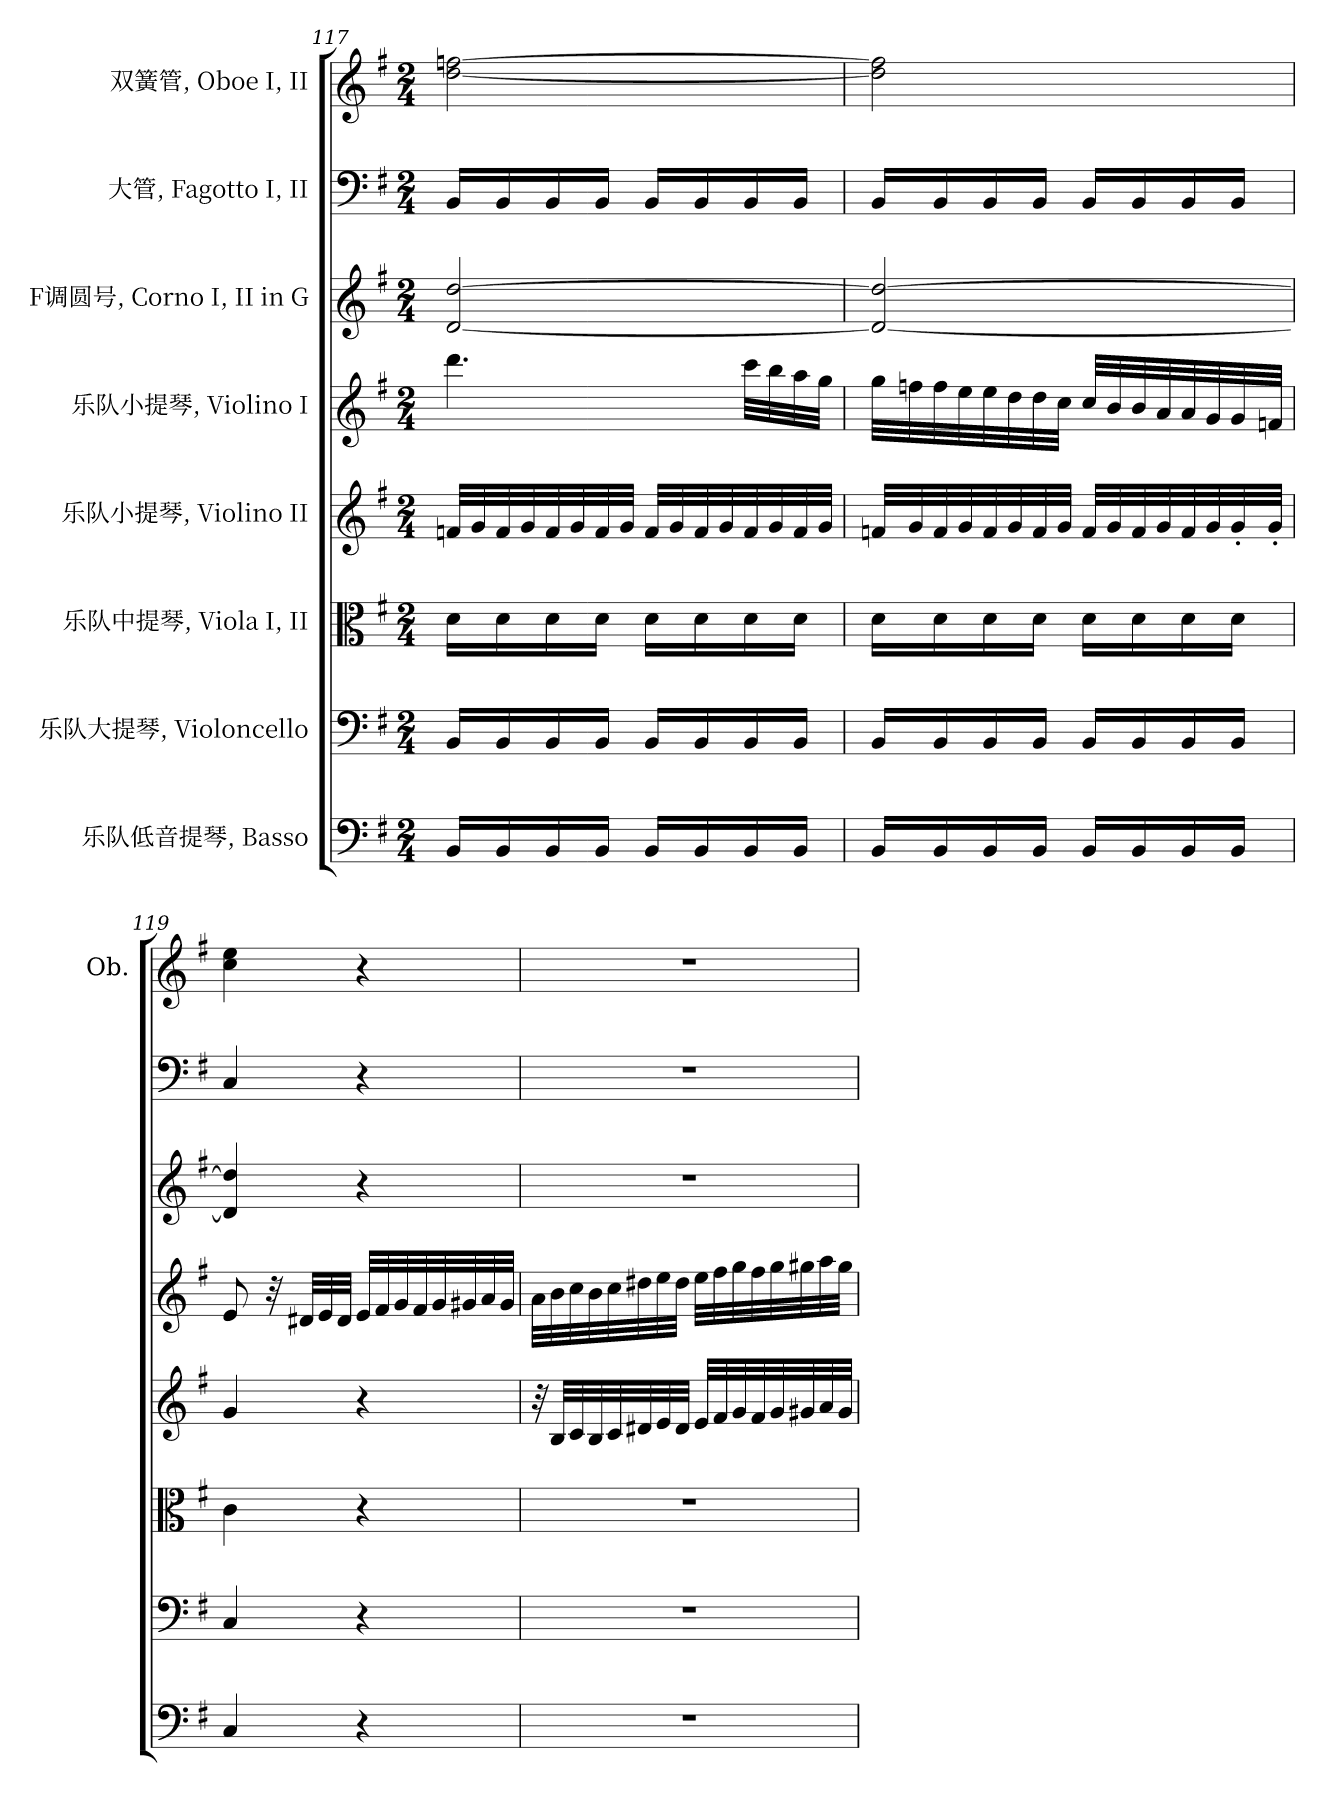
**kern	**kern	**kern	**kern	**kern	**kern	**kern	**kern
*part8	*part7	*part6	*part5	*part4	*part3	*part2	*part1
*staff8	*staff7	*staff6	*staff5	*staff4	*staff3	*staff2	*staff1
*I"乐队低音提琴, Basso	*I"乐队大提琴, Violoncello	*I"乐队中提琴, Viola I, II	*I"乐队小提琴, Violino II	*I"乐队小提琴, Violino I	*I"F调圆号, Corno I, II in G	*I"大管, Fagotto I, II	*I"双簧管, Oboe I, II
*	*	*	*	*	*	*	*I'Ob.
*clefF4	*clefF4	*clefC3	*clefG2	*clefG2	*clefG2	*clefF4	*clefG2
*ITrd7c12	*	*	*	*	*ITrd4c7	*	*
*k[f#]	*k[f#]	*k[f#]	*k[f#]	*k[f#]	*k[]	*k[f#]	*k[f#]
*M2/4	*M2/4	*M2/4	*M2/4	*M2/4	*M2/4	*M2/4	*M2/4
=117	=117	=117	=117	=117	=117	=117	=117
16BBB/LL	16BB/LL	16d\LL	32fn/LLL	4.ddd\	[2G/ [2g/	16BB/LL	[2dd\ [2ffn\
.	.	.	32g/	.	.	.	.
16BBB/	16BB/	16d\	32f/	.	.	16BB/	.
.	.	.	32g/	.	.	.	.
16BBB/	16BB/	16d\	32f/	.	.	16BB/	.
.	.	.	32g/	.	.	.	.
16BBB/JJ	16BB/JJ	16d\JJ	32f/	.	.	16BB/JJ	.
.	.	.	32g/JJJ	.	.	.	.
16BBB/LL	16BB/LL	16d\LL	32f/LLL	.	.	16BB/LL	.
.	.	.	32g/	.	.	.	.
16BBB/	16BB/	16d\	32f/	.	.	16BB/	.
.	.	.	32g/	.	.	.	.
16BBB/	16BB/	16d\	32f/	32ccc\LLL	.	16BB/	.
.	.	.	32g/	32bb\	.	.	.
16BBB/JJ	16BB/JJ	16d\JJ	32f/	32aa\	.	16BB/JJ	.
.	.	.	32g/JJJ	32gg\JJJ	.	.	.
!!LO:PB:g=z
=118	=118	=118	=118	=118	=118	=118	=118
16BBB/LL	16BB/LL	16d\LL	32fn/LLL	32gg\LLL	2G/_ 2g/_	16BB/LL	2dd\] 2ff\]
.	.	.	32g/	32ffn\	.	.	.
16BBB/	16BB/	16d\	32f/	32ff\	.	16BB/	.
.	.	.	32g/	32ee\	.	.	.
16BBB/	16BB/	16d\	32f/	32ee\	.	16BB/	.
.	.	.	32g/	32dd\	.	.	.
16BBB/JJ	16BB/JJ	16d\JJ	32f/	32dd\	.	16BB/JJ	.
.	.	.	32g/JJJ	32cc\JJJ	.	.	.
16BBB/LL	16BB/LL	16d\LL	32f/LLL	32cc/LLL	.	16BB/LL	.
.	.	.	32g/	32b/	.	.	.
16BBB/	16BB/	16d\	32f/	32b/	.	16BB/	.
.	.	.	32g/	32a/	.	.	.
16BBB/	16BB/	16d\	32f/	32a/	.	16BB/	.
.	.	.	32g/	32g/	.	.	.
16BBB/JJ	16BB/JJ	16d\JJ	32g'/	32g/	.	16BB/JJ	.
.	.	.	32g'/JJJ	32fn/JJJ	.	.	.
=119	=119	=119	=119	=119	=119	=119	=119
4CC/	4C/	4c\	4g/	8e/	4G/] 4g/]	4C/	4cc\ 4ee\
.	.	.	.	32r	.	.	.
.	.	.	.	32d#X/LLL	.	.	.
.	.	.	.	32e/	.	.	.
.	.	.	.	32d#/JJJ	.	.	.
4r	4r	4r	4r	32e/LLL	4r	4r	4r
.	.	.	.	32f#/	.	.	.
.	.	.	.	32g/	.	.	.
.	.	.	.	32f#/	.	.	.
.	.	.	.	32g/	.	.	.
.	.	.	.	32g#X/	.	.	.
.	.	.	.	32a/	.	.	.
.	.	.	.	32g#/JJJ	.	.	.
!!LO:PB:g=z
=120	=120	=120	=120	=120	=120	=120	=120
2r	2r	2r	32r	32a\LLL	2r	2r	2r
.	.	.	32B/LLL	32b\	.	.	.
.	.	.	32c/	32cc\	.	.	.
.	.	.	32B/	32b\	.	.	.
.	.	.	32c/	32cc\	.	.	.
.	.	.	32d#X/	32dd#X\	.	.	.
.	.	.	32e/	32ee\	.	.	.
.	.	.	32d#/JJJ	32dd#\JJJ	.	.	.
.	.	.	32e/LLL	32ee\LLL	.	.	.
.	.	.	32f#/	32ff#\	.	.	.
.	.	.	32g/	32gg\	.	.	.
.	.	.	32f#/	32ff#\	.	.	.
.	.	.	32g/	32gg\	.	.	.
.	.	.	32g#X/	32gg#X\	.	.	.
.	.	.	32a/	32aa\	.	.	.
.	.	.	32g#/JJJ	32gg#\JJJ	.	.	.
=	=	=	=	=	=	=	=
*-	*-	*-	*-	*-	*-	*-	*-
